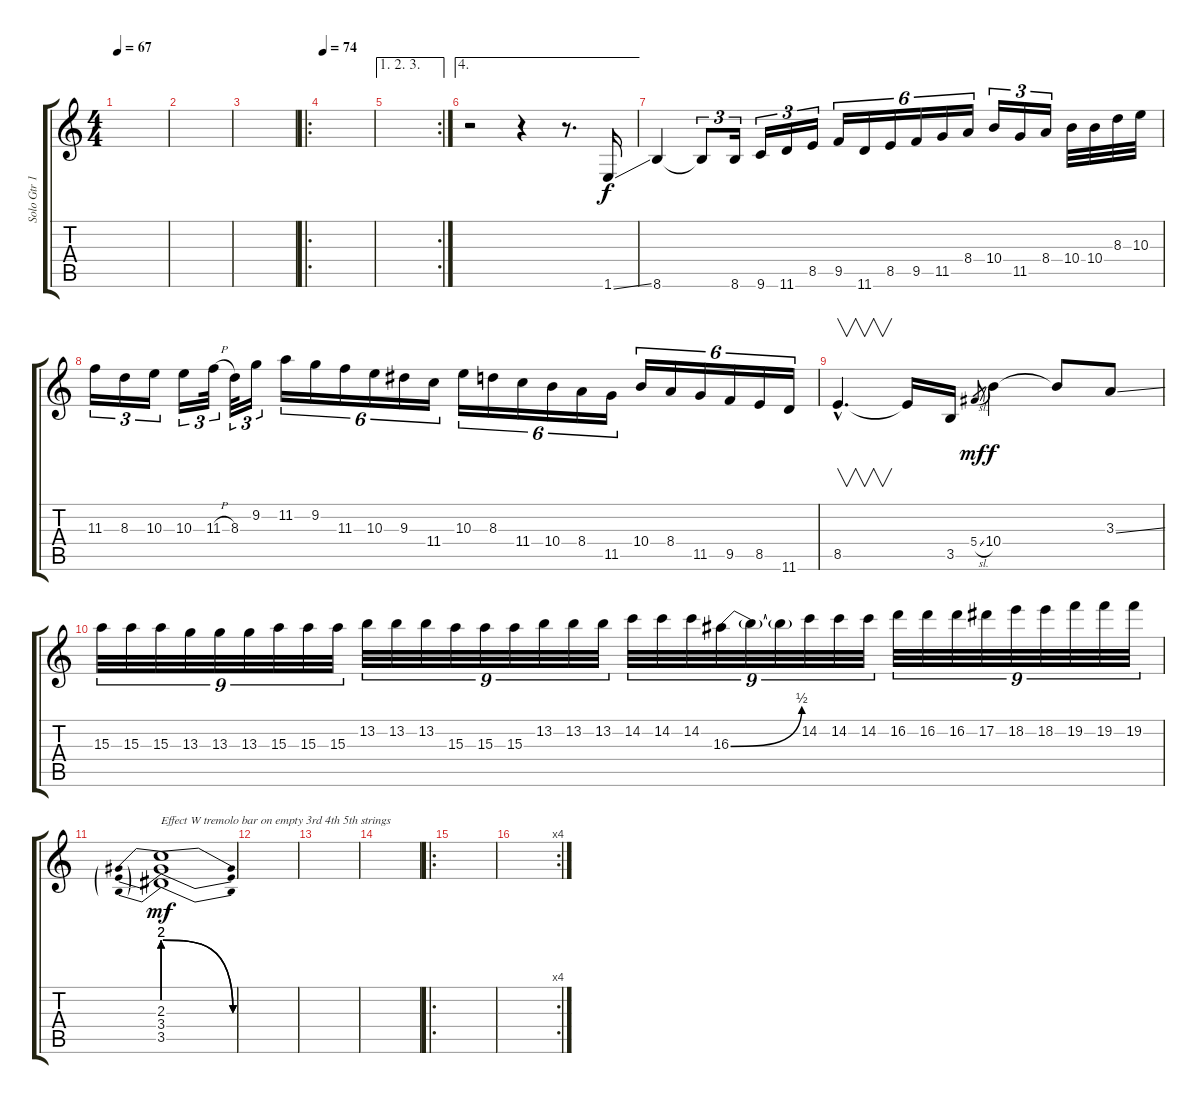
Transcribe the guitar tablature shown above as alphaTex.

\track ("Solo Gtr 1" "Solo Gtr 1") {instrument distortionguitar}
\staff {score tabs}
\tuning (Eb4 Bb3 Gb3 Db3 Ab2 Eb2) {hide}
\ts (4 4)
\tempo 67
\clef g2
\ks c
|
|
|
\ro
\tempo 74
|
\ae (1 2 3)
\rc 2
|
\ae 4
r.2 r.4 r.8{d} 1.6{ss}.16 |
8.6.4 8.6{t}.8{tu (3 2)} 8.6.16{tu (3 2)} 9.6.16{tu (3 2)} 11.6.16{tu (3 2)} 8.5.16{tu (3 2)} 9.5.16{tu (6 4)} 11.6.16{tu (6 4)} 8.5.16{tu (6 4)} 9.5.16{tu (6 4)} 11.5.16{tu (6 4)} 8.4.16{tu (6 4)} 10.4.16{tu (3 2)} 11.5.16{tu (3 2)} 8.4.16{tu (3 2)} 10.4.32 10.4.32 8.3.32 10.3.32 |
11.3.16{tu (3 2)} 8.3.16{tu (3 2)} 10.3.16{tu (3 2)} 10.3.16{tu (3 2)} 11.3{h}.32{tu (3 2)} 8.3.32{tu (3 2)} 9.2.16{tu (3 2)} 11.2.16{tu (6 4)} 9.2.16{tu (6 4)} 11.3.16{tu (6 4)} 10.3.16{tu (6 4)} 9.3.16{tu (6 4)} 11.4.16{tu (6 4)} 10.3.16{tu (6 4)} 8.3.16{tu (6 4)} 11.4.16{tu (6 4)} 10.4.16{tu (6 4)} 8.4.16{tu (6 4)} 11.5.16{tu (6 4)} 10.4.16{tu (6 4)} 8.4.16{tu (6 4)} 11.5.16{tu (6 4)} 9.5.16{tu (6 4)} 8.5.16{tu (6 4)} 11.6.16{tu (6 4)} |
8.5{hac}.4{v d} 8.5{t}.16 3.5.16 5.4{sl}.8{gr dy mf} 10.4.4{dy f} 10.4{t}.8 3.3{ss}.8 |
15.3.32{tu (9 8)} 15.3.32{tu (9 8)} 15.3.32{tu (9 8)} 13.3.32{tu (9 8)} 13.3.32{tu (9 8)} 13.3.32{tu (9 8)} 15.3.32{tu (9 8)} 15.3.32{tu (9 8)} 15.3.32{tu (9 8)} 13.2.32{tu (9 8)} 13.2.32{tu (9 8)} 13.2.32{tu (9 8)} 15.3.32{tu (9 8)} 15.3.32{tu (9 8)} 15.3.32{tu (9 8)} 13.2.32{tu (9 8)} 13.2.32{tu (9 8)} 13.2.32{tu (9 8)} 14.2.32{tu (9 8)} 14.2.32{tu (9 8)} 14.2.32{tu (9 8)} 16.3{be (bend 0 0 60 2)}.32{tu (9 8)} 16.3{t}.32{tu (9 8)} 16.3{t}.32{tu (9 8)} 14.2.32{tu (9 8)} 14.2.32{tu (9 8)} 14.2.32{tu (9 8)} 16.2.32{tu (9 8)} 16.2.32{tu (9 8)} 16.2.32{tu (9 8)} 17.2.32{tu (9 8)} 18.2.32{tu (9 8)} 18.2.32{tu (9 8)} 19.2.32{tu (9 8)} 19.2.32{tu (9 8)} 19.2.32{tu (9 8)} |
(2.3{be (prebendrelease 0 8 60 0)} 3.4{be (prebendrelease 0 8 60 0)} 3.5{be (prebendrelease 0 8 60 0)}).1{txt "Effect W tremolo bar on empty 3rd 4th 5th strings" dy mf} |
|
|
|
\ro
|
\rc 4
